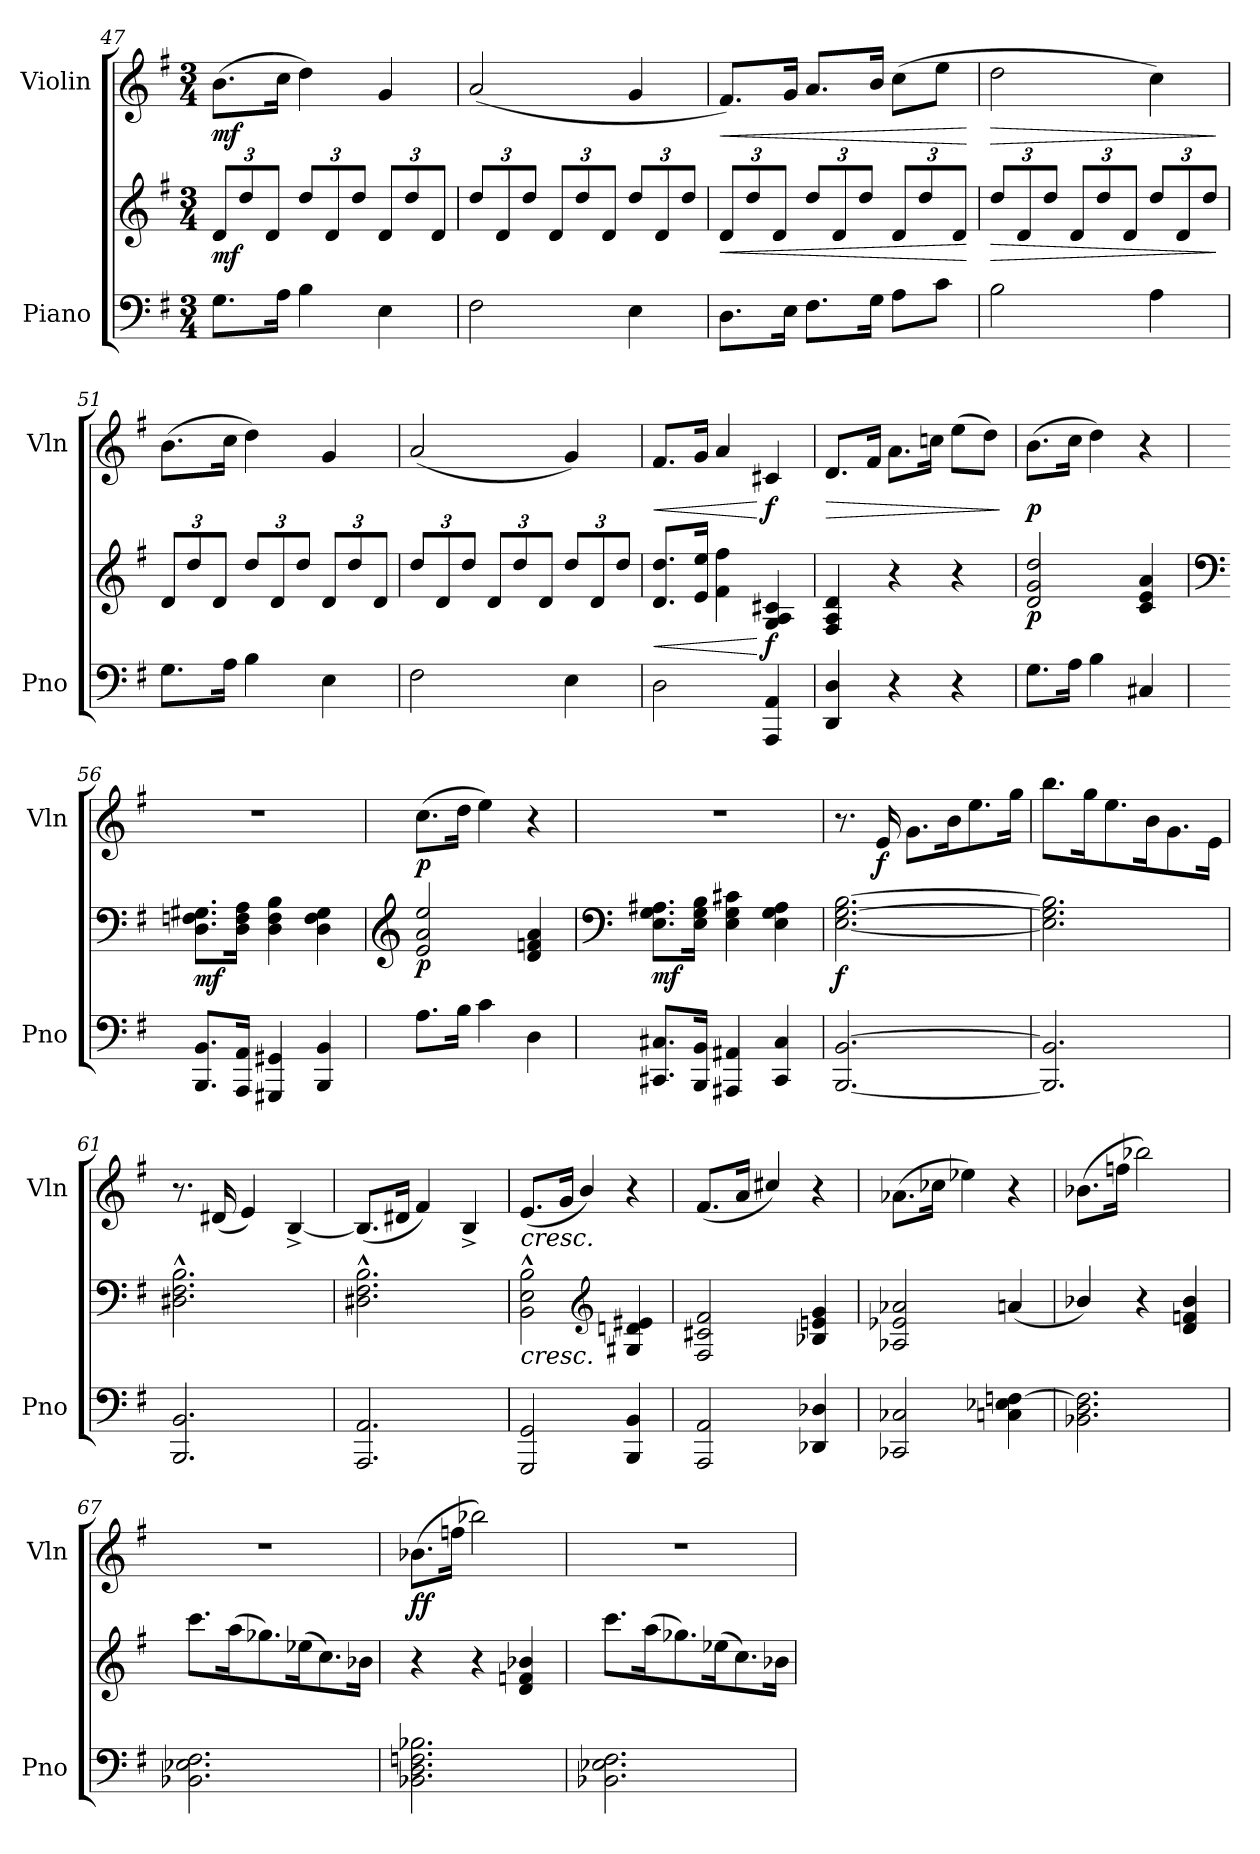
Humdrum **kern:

**kern	**kern	**dynam	**kern	**dynam
*part2	*part2	*part2	*part1	*part1
*staff3	*staff2	*staff2/3	*staff1	*staff1
*I"Piano	*	*	*I"Violin	*
*I'Pno	*	*	*I'Vln	*
*clefF4	*clefG2	*	*clefG2	*
*k[f#]	*k[f#]	*	*k[f#]	*
*M3/4	*M3/4	*	*M3/4	*
*	*Xbrackettup	*	*	*
=47	=47	=47	=47	=47
!	!	!LO:DY:b	!	!LO:DY:b
8.G\L	12d/L	mf	(>8.b\L	mf
.	12dd/	.	.	.
.	12d/J	.	.	.
16A\Jk	.	.	16cc\Jk	.
4B\	12dd/L	.	4dd\)	.
.	12d/	.	.	.
.	12dd/J	.	.	.
4E\	12d/L	.	4g/	.
.	12dd/	.	.	.
.	12d/J	.	.	.
=48	=48	=48	=48	=48
2F#\	12dd/L	.	(<2a/	.
.	12d/	.	.	.
.	12dd/J	.	.	.
.	12d/L	.	.	.
.	12dd/	.	.	.
.	12d/J	.	.	.
4E\	12dd/L	.	4g/	.
.	12d/	.	.	.
.	12dd/J	.	.	.
=49	=49	=49	=49	=49
!	!	!LO:HP:b	!	!LO:HP:b
8.D\L	12d/L	<	8.f#/L)	<
.	12dd/	.	.	.
.	12d/J	.	.	.
16E\Jk	.	.	16g/Jk	.
8.F#\L	12dd/L	.	8.a/L	.
.	12d/	.	.	.
.	12dd/J	.	.	.
16G\Jk	.	.	16b/Jk	.
8A\L	12d/L	.	(>8cc\L	.
.	12dd/	.	.	.
8c\J	.	.	8ee\J	.
.	12d/J	.	.	.
.	.	[	.	[
=50	=50	=50	=50	=50
!	!	!LO:HP:b	!	!LO:HP:b
2B\	12dd/L	>	2dd\	>
.	12d/	.	.	.
.	12dd/J	.	.	.
.	12d/L	.	.	.
.	12dd/	.	.	.
.	12d/J	.	.	.
4A\	12dd/L	.	4cc\)	.
.	12d/	.	.	.
.	12dd/J	.	.	.
.	.	]	.	]
!!LO:LB:g=z
=51	=51	=51	=51	=51
8.G\L	12d/L	.	(>8.b\L	.
.	12dd/	.	.	.
.	12d/J	.	.	.
16A\Jk	.	.	16cc\Jk	.
4B\	12dd/L	.	4dd\)	.
.	12d/	.	.	.
.	12dd/J	.	.	.
4E\	12d/L	.	4g/	.
.	12dd/	.	.	.
.	12d/J	.	.	.
=52	=52	=52	=52	=52
2F#\	12dd/L	.	(<2a/	.
.	12d/	.	.	.
.	12dd/J	.	.	.
.	12d/L	.	.	.
.	12dd/	.	.	.
.	12d/J	.	.	.
4E\	12dd/L	.	4g/)	.
.	12d/	.	.	.
.	12dd/J	.	.	.
=53	=53	=53	=53	=53
!	!	!LO:HP:b	!	!LO:HP:b
2D\	8.d/ 8.dd/L	<	8.f#/L	<
.	16e/ 16ee/Jk	.	16g/Jk	.
.	4f#\ 4ff#\	.	4a/	.
!	!	!LO:DY:n=1:b	!	!LO:DY:n=1:b
4AAA/ 4AA/	4G/ 4A/ 4c#X/	[ f	4c#X/	[ f
=54	=54	=54	=54	=54
!	!	!	!	!LO:HP:b
4DD/ 4D/	4F#/ 4A/ 4d/	.	8.d/L	>
.	.	.	16f#/Jk	.
4r	4r	.	8.a\L	.
.	.	.	16ccn\Jk	.
4r	4r	.	(>8ee\L	.
.	.	.	8dd\J)	.
.	.	.	.	]
=55	=55	=55	=55	=55
!	!	!LO:DY:b	!	!LO:DY:b
8.G\L	2d/ 2g/ 2dd/	p	(>8.b\L	p
16A\Jk	.	.	16cc\Jk	.
4B\	.	.	4dd\)	.
4C#X/	4c/ 4e/ 4a/	.	4r	.
=56	=56	=56	=56	=56
*	*clefF4	*	*	*
!	!	!LO:DY:b	!	!
8.BBB/ 8.BB/L	8.D\ 8.Fn\ 8.G#X\L	mf	2.r	.
16AAA/ 16AA/Jk	16D\ 16F\ 16A\Jk	.	.	.
4GGG#X/ 4GG#X/	4D\ 4F\ 4B\	.	.	.
4BBB/ 4BB/	4D\ 4F\ 4G#\	.	.	.
!!LO:PB:g=z
=57	=57	=57	=57	=57
*	*clefG2	*	*	*
!	!	!LO:DY:b	!	!LO:DY:b
8.A\L	2e/ 2a/ 2ee/	p	(>8.cc\L	p
16B\Jk	.	.	16dd\Jk	.
4c\	.	.	4ee\)	.
4D\	4d/ 4fn/ 4a/	.	4r	.
=58	=58	=58	=58	=58
*	*clefF4	*	*	*
!	!	!LO:DY:b	!	!
8.CC#X/ 8.C#X/L	8.E\ 8.G\ 8.A#X\L	mf	2.r	.
16BBB/ 16BB/Jk	16E\ 16G\ 16B\Jk	.	.	.
4AAA#X/ 4AA#X/	4E\ 4G\ 4c#X\	.	.	.
4CC#/ 4C#/	4E\ 4G\ 4A#\	.	.	.
=59	=59	=59	=59	=59
!	!	!LO:DY:b	!	!
[2.BBB/ [2.BB/	[2.E\ [2.G\ [2.B\	f	8.r	.
!	!	!	!	!LO:DY:b
.	.	.	16e/	f
.	.	.	8.g\L	.
.	.	.	16b\K	.
.	.	.	8.ee\	.
.	.	.	16gg\Jk	.
=60	=60	=60	=60	=60
2.BBB/] 2.BB/]	2.E\] 2.G\] 2.B\]	.	8.bb\L	.
.	.	.	16gg\K	.
.	.	.	8.ee\	.
.	.	.	16b\K	.
.	.	.	8.g\	.
.	.	.	16e\Jk	.
=61	=61	=61	=61	=61
2.BBB/ 2.BB/	2.D#X\^^ 2.F#\^^ 2.B\^^	.	8.r	.
.	.	.	(<16d#X/	.
.	.	.	4e/)	.
.	.	.	[4B^/	.
=62	=62	=62	=62	=62
2.AAA/ 2.AA/	2.D#X\^^ 2.F#\^^ 2.B\^^	.	(<8.B/L]	.
.	.	.	16d#X/Jk	.
.	.	.	4f#/)	.
.	.	.	4B^/	.
=63	=63	=63	=63	=63
!	!	!	!LO:TX:b:i:t=cresc.	!
!	!LO:TX:b:i:t=cresc.	!	!	!
2GGG/ 2GG/	2BB\^^ 2E\^^ 2B\^^	.	(<8.e/L	.
.	.	.	16g/Jk	.
.	.	.	4b/)	.
*	*clefG2	*	*	*
4BBB/ 4BB/	4G#X/ 4dn/ 4e#X/	.	4r	.
=64	=64	=64	=64	=64
2AAA/ 2AA/	2F#/ 2c#X/ 2f#/	.	(<8.f#/L	.
.	.	.	16a/Jk	.
.	.	.	4cc#X/)	.
4DD-X/ 4D-X/	4B-X/ 4en/ 4g/	.	4r	.
!!LO:LB:g=z
=65	=65	=65	=65	=65
2CC-X/ 2C-X/	2A-X/ 2e-X/ 2a-X/	.	(>8.a-X\L	.
.	.	.	16cc-X\Jk	.
.	.	.	4ee-X\)	.
4Cn\ 4E-X\ [4Fn\	(<4an/	.	4r	.
=66	=66	=66	=66	=66
2.BB-X\ 2.D\ 2.F\]	4b-X/)	.	(>8.b-X\L	.
.	.	.	16ffn\Jk	.
.	4r	.	2bb-X\)	.
.	4d/ 4fn/ 4b-/	.	.	.
=67	=67	=67	=67	=67
2.BB-X\ 2.E-X\ 2.F#\	8.ccc\L	.	2.r	.
.	(>16aa\K	.	.	.
.	8.gg-X\)	.	.	.
.	(>16ee-X\K	.	.	.
.	8.cc\)	.	.	.
.	16b-X\Jk	.	.	.
=68	=68	=68	=68	=68
!	!	!	!	!LO:DY:b
2.BB-X\ 2.D\ 2.Fn\ 2.B-X\	4r	.	(>8.b-X\L	ff
.	.	.	16ffn\Jk	.
.	4r	.	2bb-X\)	.
.	4d/ 4fn/ 4b-X/	.	.	.
=69	=69	=69	=69	=69
2.BB-X\ 2.E-X\ 2.F#\	8.ccc\L	.	2.r	.
.	(>16aa\K	.	.	.
.	8.gg-X\)	.	.	.
.	(>16ee-X\K	.	.	.
.	8.cc\)	.	.	.
.	16b-X\Jk	.	.	.
=	=	=	=	=
*-	*-	*-	*-	*-
